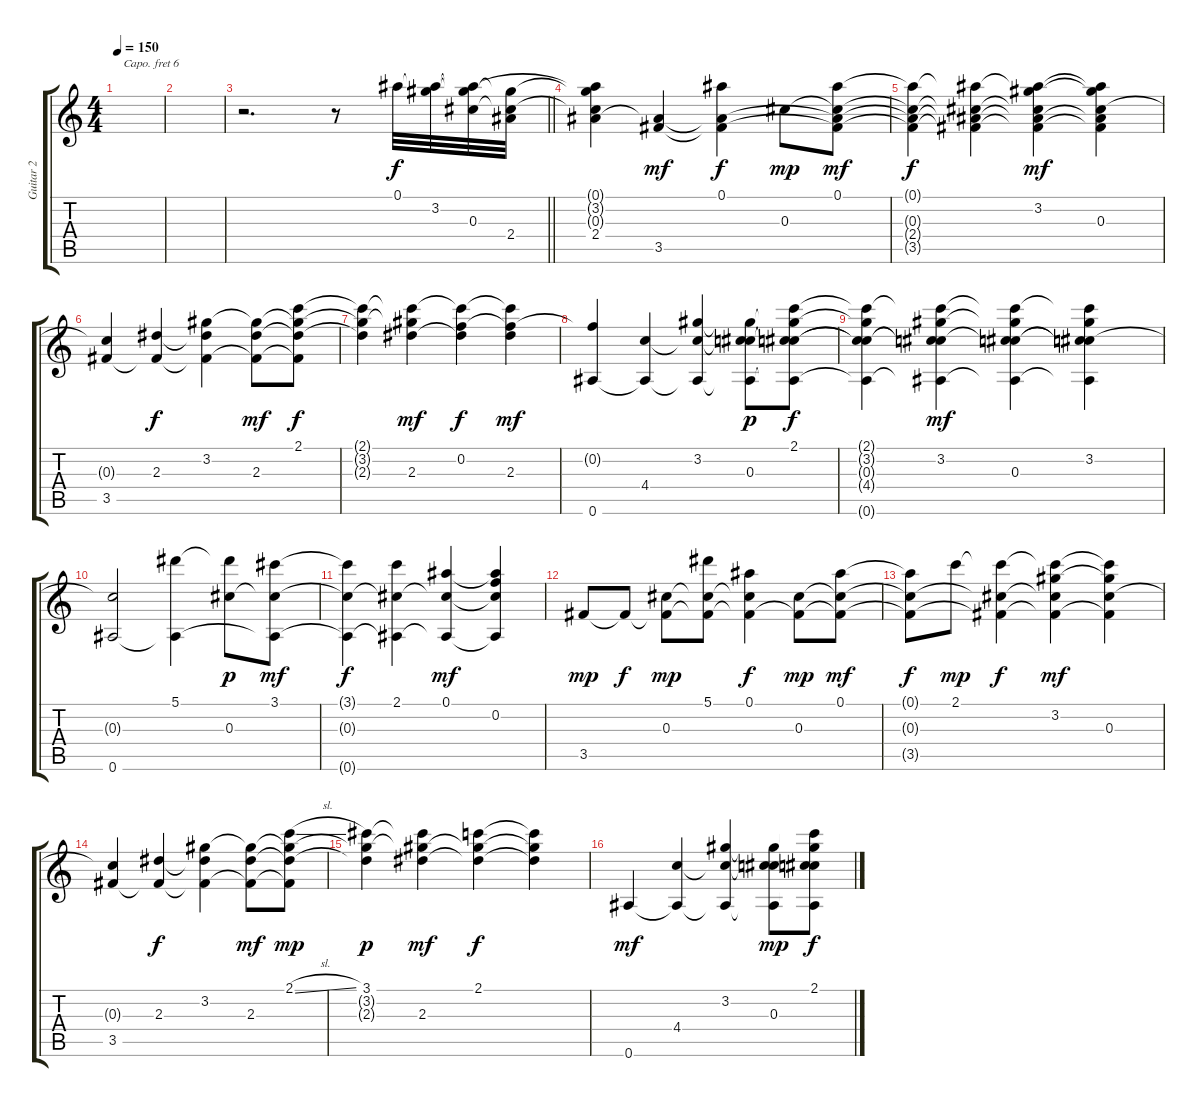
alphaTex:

\track ("Guitar 2" "Guitar 2") {instrument acousticguitarsteel}
\staff {score tabs}
\capo 6
\tuning (E4 B3 G3 D3 A2 E2) {hide}
\ts (4 4)
\tempo 150
\clef g2
\ks c
|
|
\barLineRight lightlight
r.2{d} r.8 0.1.32 (0.1{t} 3.2).32 (0.1{t} 3.2{t} 0.3).32 (3.2{t} 0.3{t} 2.4).32 |
\section ("" "")
(0.1{t} 3.2{t} 0.3{t} 2.4).4 (2.4{t} 3.5).4{dy mf} (0.1 2.4{t} 3.5{t}).4{dy f} 0.3.8{dy mp} (0.1 0.3{t} 2.4{t} 3.5{t}).8{dy mf} |
(0.1{t} 0.3{t} 2.4{t} 3.5{t}).4{dy f} (0.1{t} 0.3{t} 2.4{t} 3.5{t}).4 (0.1{t} 3.2 0.3{t} 2.4{t} 3.5{t}).4{dy mf} (0.1{t} 3.2{t} 0.3 2.4{t} 3.5{t}).4 |
(0.3{t} 3.5).4 (2.3 3.5{t}).4{dy f} (3.2 2.3{t} 3.5{t}).4 (3.2{t} 2.3 3.5{t}).8{dy mf} (2.1 3.2{t} 2.3{t} 3.5{t}).8{dy f} |
(2.1{t} 3.2{t} 2.3{t}).4 (2.1{t} 3.2{t} 2.3).4{dy mf} (2.1{t} 0.2 2.3{t}).4{dy f} (2.1{t} 0.2{t} 2.3).4{dy mf} |
(0.2{t} 0.6).4 (4.4 0.6{t}).4 (3.2 4.4{t} 0.6{t}).4 (3.2{t} 0.3 4.4{t} 0.6{t}).8{dy p} (2.1 3.2{t} 0.3{t} 4.4{t} 0.6{t}).8{dy f} |
(2.1{t} 3.2{t} 0.3{t} 4.4{t} 0.6{t}).4 (2.1{t} 3.2 0.3{t} 4.4{t} 0.6{t}).4{dy mf} (2.1{t} 3.2{t} 0.3 4.4{t} 0.6{t}).4 (2.1{t} 3.2 0.3{t} 4.4{t} 0.6{t}).4 |
(0.3{t} 0.6).2 (5.1 0.6{t}).4 (5.1{t} 0.3).8{dy p} (3.1 0.3{t} 0.6{t}).8{dy mf} |
(3.1{t} 0.3{t} 0.6{t}).4{dy f} (2.1 0.3{t} 0.6{t}).4 (0.1 0.3{t} 0.6{t}).4{dy mf} (0.1{t} 0.2 0.3{t} 0.6{t}).4 |
3.5.8{dy mp} 3.5{t}.8{dy f} (0.3 3.5{t}).8{dy mp} (5.1 0.3{t} 3.5{t}).8 (0.1 0.3{t} 3.5{t}).4{dy f} (0.3 3.5{t}).8{dy mp} (0.1 0.3{t} 3.5{t}).8{dy mf} |
(0.1{t} 0.3{t} 3.5{t}).8{dy f} 2.1.8{dy mp} (2.1{t} 0.3{t} 3.5{t}).4{dy f} (2.1{t} 3.2 0.3{t} 3.5{t}).4{dy mf} (2.1{t} 3.2{t} 0.3 3.5{t}).4 |
(0.3{t} 3.5).4 (2.3 3.5{t}).4{dy f} (3.2 2.3{t} 3.5{t}).4 (3.2{t} 2.3 3.5{t}).8{dy mf} (2.1{sl} 3.2{t} 2.3{t} 3.5{t}).8{dy mp} |
(3.1 3.2{t} 2.3{t}).4{dy p} (3.1{t} 3.2{t} 2.3).4{dy mf} (2.1 3.2{t} 2.3{t}).4{dy f} (2.1{t} 3.2{t} 2.3{t}).4 |
0.6.4{dy mf} (4.4 0.6{t}).4 (3.2 4.4{t} 0.6{t}).4 (3.2{t} 0.3 4.4{t} 0.6{t}).8{dy mp} (2.1 3.2{t} 0.3{t} 4.4{t} 0.6{t}).8{dy f}
